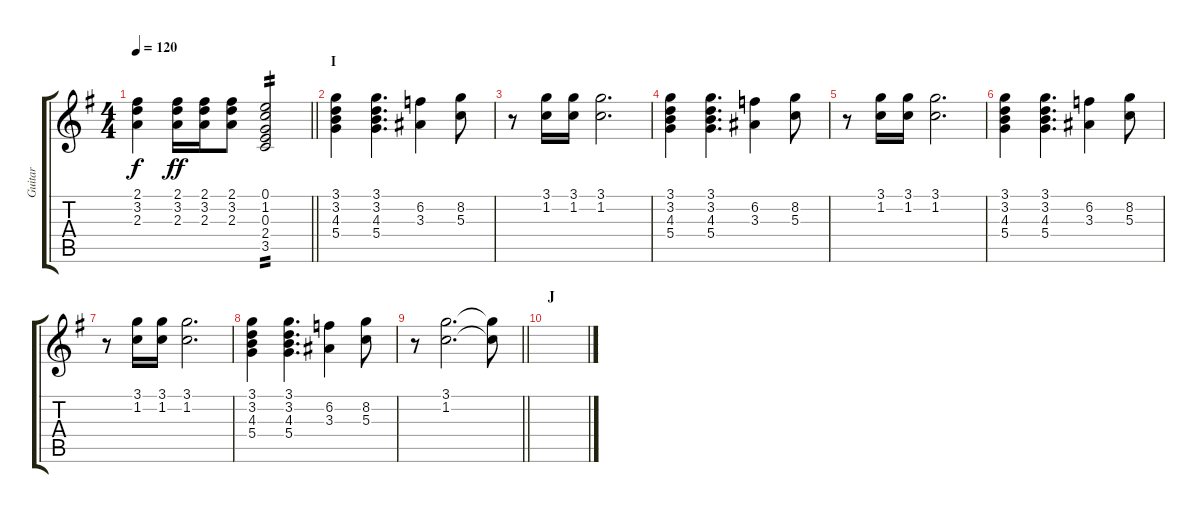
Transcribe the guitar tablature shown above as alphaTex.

\track ("Guitar" "Guitar") {instrument electricguitarclean}
\staff {score tabs}
\tuning (E4 B3 G3 D3 A2 E2) {hide}
\ts (4 4)
\tempo 120
\clef g2
\barLineRight lightlight
\ks g
(2.1{t} 3.2{t} 2.3{t}).4{dy f} (2.1 3.2 2.3).16{dy ff} (2.1 3.2 2.3).16 (2.1 3.2 2.3).8 (0.1 1.2 0.3 2.4 3.5).2{tp 2} |
\section ("" "I")
(3.1 3.2 4.3 5.4).4 (3.1 3.2 4.3 5.4).4{d} (6.2 3.3).4 (8.2 5.3).8 |
r.8 (3.1 1.2).16 (3.1 1.2).16 (3.1 1.2).2{d} |
(3.1 3.2 4.3 5.4).4 (3.1 3.2 4.3 5.4).4{d} (6.2 3.3).4 (8.2 5.3).8 |
r.8 (3.1 1.2).16 (3.1 1.2).16 (3.1 1.2).2{d} |
(3.1 3.2 4.3 5.4).4 (3.1 3.2 4.3 5.4).4{d} (6.2 3.3).4 (8.2 5.3).8 |
r.8 (3.1 1.2).16 (3.1 1.2).16 (3.1 1.2).2{d} |
(3.1 3.2 4.3 5.4).4 (3.1 3.2 4.3 5.4).4{d} (6.2 3.3).4 (8.2 5.3).8 |
\barLineRight lightlight
r.8 (3.1 1.2).2{d} (3.1{t} 1.2{t}).8 |
\section ("" "J")
